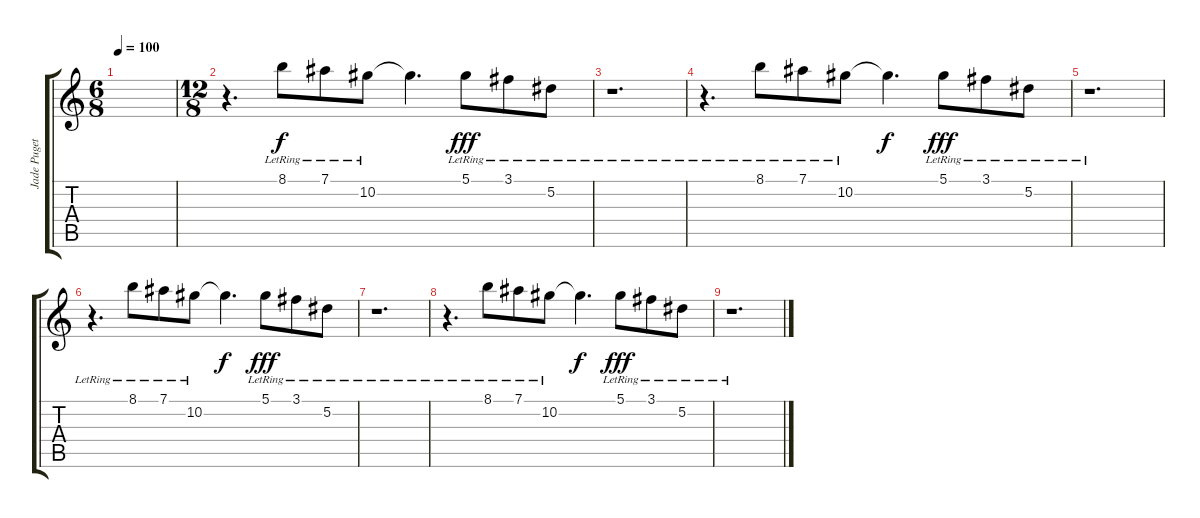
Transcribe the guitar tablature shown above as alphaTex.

\track ("Jade Puget Overdub" "Jade Puget") {instrument overdrivenguitar}
\staff {score tabs}
\tuning (Eb4 Bb3 Gb3 Db3 Ab2 Eb2) {hide}
\ts (6 8)
\tempo 100
\clef g2
\ks aminor
|
\ts (12 8)
r.4{d} 8.1{lr}.8 7.1{lr}.8 10.2{lr}.8 10.2{t}.4{d dy f} 5.1{lr}.8{dy fff} 3.1{lr}.8 5.2{lr}.8 |
r.1{d} |
r.4{d} 8.1{lr}.8 7.1{lr}.8 10.2{lr}.8 10.2{t}.4{d dy f} 5.1{lr}.8{dy fff} 3.1{lr}.8 5.2{lr}.8 |
r.1{d} |
r.4{d} 8.1{lr}.8 7.1{lr}.8 10.2{lr}.8 10.2{t}.4{d dy f} 5.1{lr}.8{dy fff} 3.1{lr}.8 5.2{lr}.8 |
r.1{d} |
r.4{d} 8.1{lr}.8 7.1{lr}.8 10.2{lr}.8 10.2{t}.4{d dy f} 5.1{lr}.8{dy fff} 3.1{lr}.8 5.2{lr}.8 |
r.1{d}
